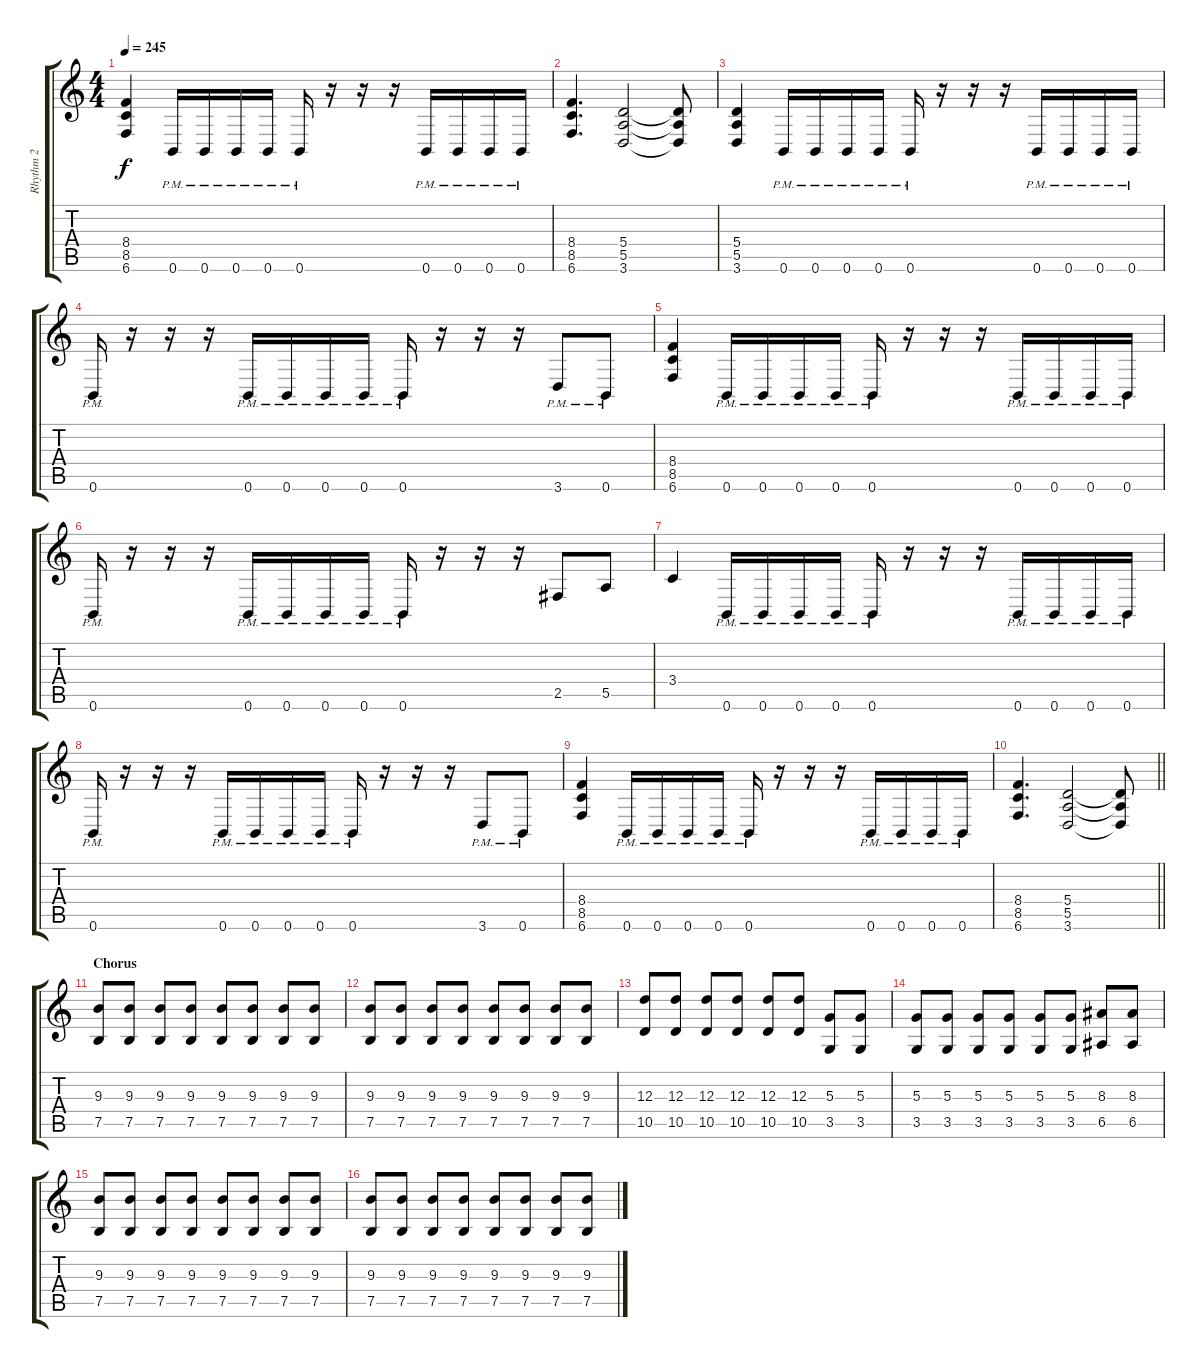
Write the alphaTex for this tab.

\track ("Rhythm 2" "Rhythm 2") {instrument distortionguitar}
\staff {score tabs}
\tuning (B3 Gb3 D3 A2 E2 B1) {hide}
\ts (4 4)
\tempo 245
\clef g2
\ks c
(8.4 8.5 6.6).4{dy f instrument distortionguitar} 0.6{pm}.16 0.6{pm}.16 0.6{pm}.16 0.6{pm}.16 0.6{pm}.16 r.16 r.16 r.16 0.6{pm}.16 0.6{pm}.16 0.6{pm}.16 0.6{pm}.16 |
(8.4 8.5 6.6).4{d} (5.4 5.5 3.6).2 (5.4{t} 5.5{t} 3.6{t}).8 |
(5.4 5.5 3.6).4{instrument distortionguitar} 0.6{pm}.16 0.6{pm}.16 0.6{pm}.16 0.6{pm}.16 0.6{pm}.16 r.16 r.16 r.16 0.6{pm}.16 0.6{pm}.16 0.6{pm}.16 0.6{pm}.16 |
0.6{pm}.16 r.16 r.16 r.16 0.6{pm}.16 0.6{pm}.16 0.6{pm}.16 0.6{pm}.16 0.6{pm}.16 r.16 r.16 r.16 3.6{pm}.8 0.6{pm}.8 |
(8.4 8.5 6.6).4{instrument distortionguitar} 0.6{pm}.16 0.6{pm}.16 0.6{pm}.16 0.6{pm}.16 0.6{pm}.16 r.16 r.16 r.16 0.6{pm}.16 0.6{pm}.16 0.6{pm}.16 0.6{pm}.16 |
0.6{pm}.16 r.16 r.16 r.16 0.6{pm}.16 0.6{pm}.16 0.6{pm}.16 0.6{pm}.16 0.6{pm}.16 r.16 r.16 r.16 2.5.8 5.5.8 |
3.4.4 0.6{pm}.16 0.6{pm}.16 0.6{pm}.16 0.6{pm}.16 0.6{pm}.16 r.16 r.16 r.16 0.6{pm}.16 0.6{pm}.16 0.6{pm}.16 0.6{pm}.16 |
0.6{pm}.16 r.16 r.16 r.16 0.6{pm}.16 0.6{pm}.16 0.6{pm}.16 0.6{pm}.16 0.6{pm}.16 r.16 r.16 r.16 3.6{pm}.8 0.6{pm}.8 |
(8.4 8.5 6.6).4{instrument distortionguitar} 0.6{pm}.16 0.6{pm}.16 0.6{pm}.16 0.6{pm}.16 0.6{pm}.16 r.16 r.16 r.16 0.6{pm}.16 0.6{pm}.16 0.6{pm}.16 0.6{pm}.16 |
\barLineRight lightlight
(8.4 8.5 6.6).4{d} (5.4 5.5 3.6).2 (5.4{t} 5.5{t} 3.6{t}).8 |
\section ("" "Chorus")
(9.3 7.5).8 (9.3 7.5).8 (9.3 7.5).8 (9.3 7.5).8 (9.3 7.5).8 (9.3 7.5).8 (9.3 7.5).8 (9.3 7.5).8 |
(9.3 7.5).8 (9.3 7.5).8 (9.3 7.5).8 (9.3 7.5).8 (9.3 7.5).8 (9.3 7.5).8 (9.3 7.5).8 (9.3 7.5).8 |
(12.3 10.5).8 (12.3 10.5).8 (12.3 10.5).8 (12.3 10.5).8 (12.3 10.5).8 (12.3 10.5).8 (5.3 3.5).8 (5.3 3.5).8 |
(5.3 3.5).8 (5.3 3.5).8 (5.3 3.5).8 (5.3 3.5).8 (5.3 3.5).8 (5.3 3.5).8 (8.3 6.5).8 (8.3 6.5).8 |
(9.3 7.5).8 (9.3 7.5).8 (9.3 7.5).8 (9.3 7.5).8 (9.3 7.5).8 (9.3 7.5).8 (9.3 7.5).8 (9.3 7.5).8 |
(9.3 7.5).8 (9.3 7.5).8 (9.3 7.5).8 (9.3 7.5).8 (9.3 7.5).8 (9.3 7.5).8 (9.3 7.5).8 (9.3 7.5).8
